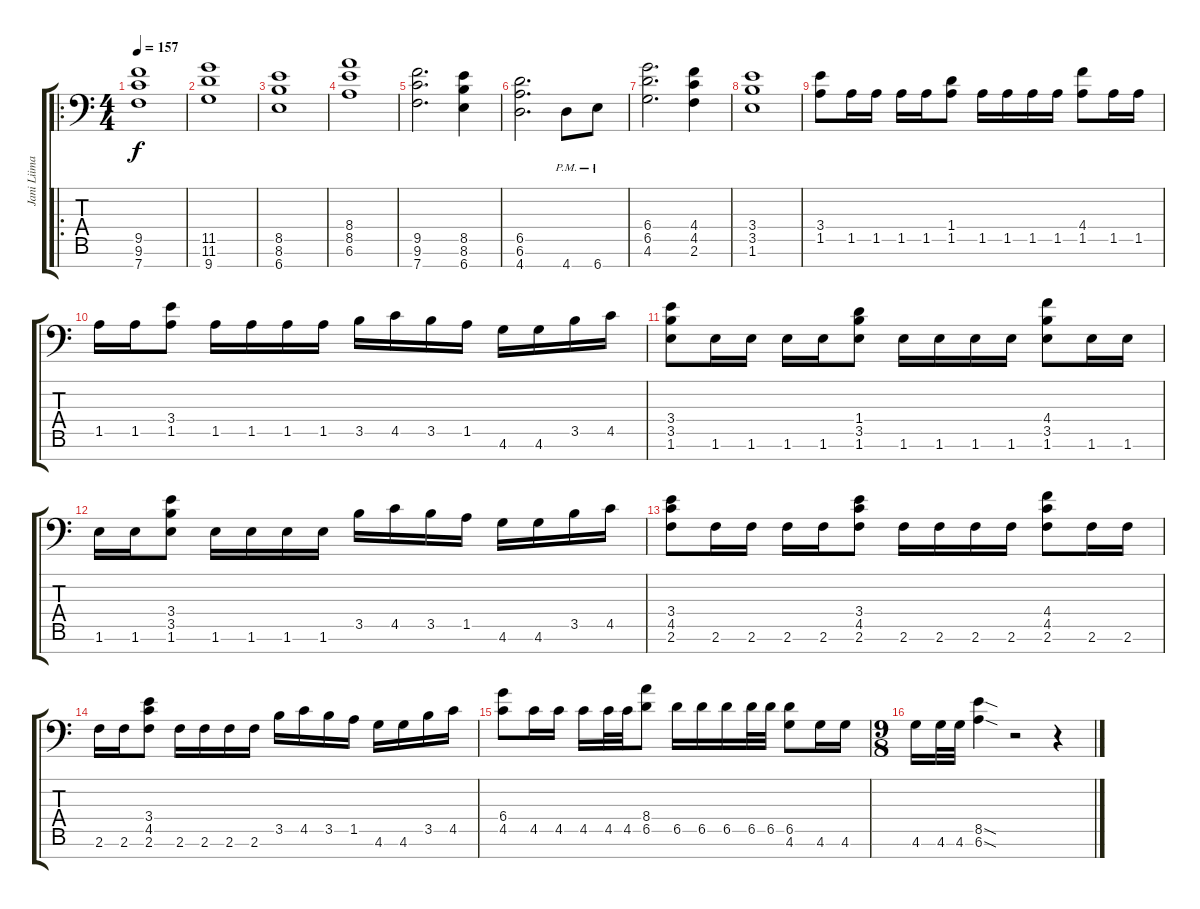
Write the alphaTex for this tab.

\track ("Jani Liimatainen Left" "Jani Liima") {instrument distortionguitar}
\staff {score tabs}
\tuning (Eb4 Bb3 Gb3 Db3 Ab2 Eb2 Bb1) {hide}
\ro
\ts (4 4)
\tempo 157
\clef f4
\ks c
(9.5 9.6 7.7).1{dy f} |
(11.5 11.6 9.7).1 |
(8.5 8.6 6.7).1 |
(8.4 8.5 6.6).1 |
(9.5 9.6 7.7).2{d} (8.5 8.6 6.7).4 |
(6.5 6.6 4.7).2{d} 4.7{pm}.8 6.7{pm}.8 |
(6.4 6.5 4.6).2{d} (4.4 4.5 2.6).4 |
(3.4 3.5 1.6).1 |
(3.4 1.5).8 1.5.16 1.5.16 1.5.16 1.5.16 (1.4 1.5).8 1.5.16 1.5.16 1.5.16 1.5.16 (4.4 1.5).8 1.5.16 1.5.16 |
1.5.16 1.5.16 (3.4 1.5).8 1.5.16 1.5.16 1.5.16 1.5.16 3.5.16 4.5.16 3.5.16 1.5.16 4.6.16 4.6.16 3.5.16 4.5.16 |
(3.4 3.5 1.6).8 1.6.16 1.6.16 1.6.16 1.6.16 (1.4 3.5 1.6).8 1.6.16 1.6.16 1.6.16 1.6.16 (4.4 3.5 1.6).8 1.6.16 1.6.16 |
1.6.16 1.6.16 (3.4 3.5 1.6).8 1.6.16 1.6.16 1.6.16 1.6.16 3.5.16 4.5.16 3.5.16 1.5.16 4.6.16 4.6.16 3.5.16 4.5.16 |
(3.4 4.5 2.6).8 2.6.16 2.6.16 2.6.16 2.6.16 (3.4 4.5 2.6).8 2.6.16 2.6.16 2.6.16 2.6.16 (4.4 4.5 2.6).8 2.6.16 2.6.16 |
2.6.16 2.6.16 (3.4 4.5 2.6).8 2.6.16 2.6.16 2.6.16 2.6.16 3.5.16 4.5.16 3.5.16 1.5.16 4.6.16 4.6.16 3.5.16 4.5.16 |
(6.4 4.5).8 4.5.16 4.5.16 4.5.16 4.5.32 4.5.32 (8.4 6.5).8 6.5.16 6.5.16 6.5.16 6.5.32 6.5.32 (6.5 4.6).8 4.6.16 4.6.16 |
\ts (9 8)
4.6.16 4.6.32 4.6.32 (8.5{sod} 6.6{sod}).4 r.2 r.4
